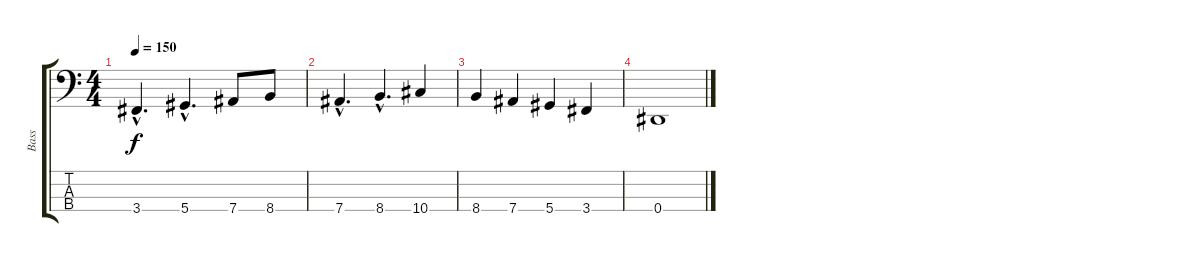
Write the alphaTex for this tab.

\track ("Bass" "Bass") {instrument electricbassfinger}
\staff {score tabs}
\tuning (Gb2 Db2 Ab1 Eb1) {hide}
\ts (4 4)
\tempo 150
\clef f4
\ks c
3.4{hac}.4{d dy f} 5.4{hac}.4{d} 7.4.8 8.4.8 |
7.4{hac}.4{d} 8.4{hac}.4{d} 10.4.4 |
8.4.4 7.4.4 5.4.4 3.4.4 |
0.4.1
